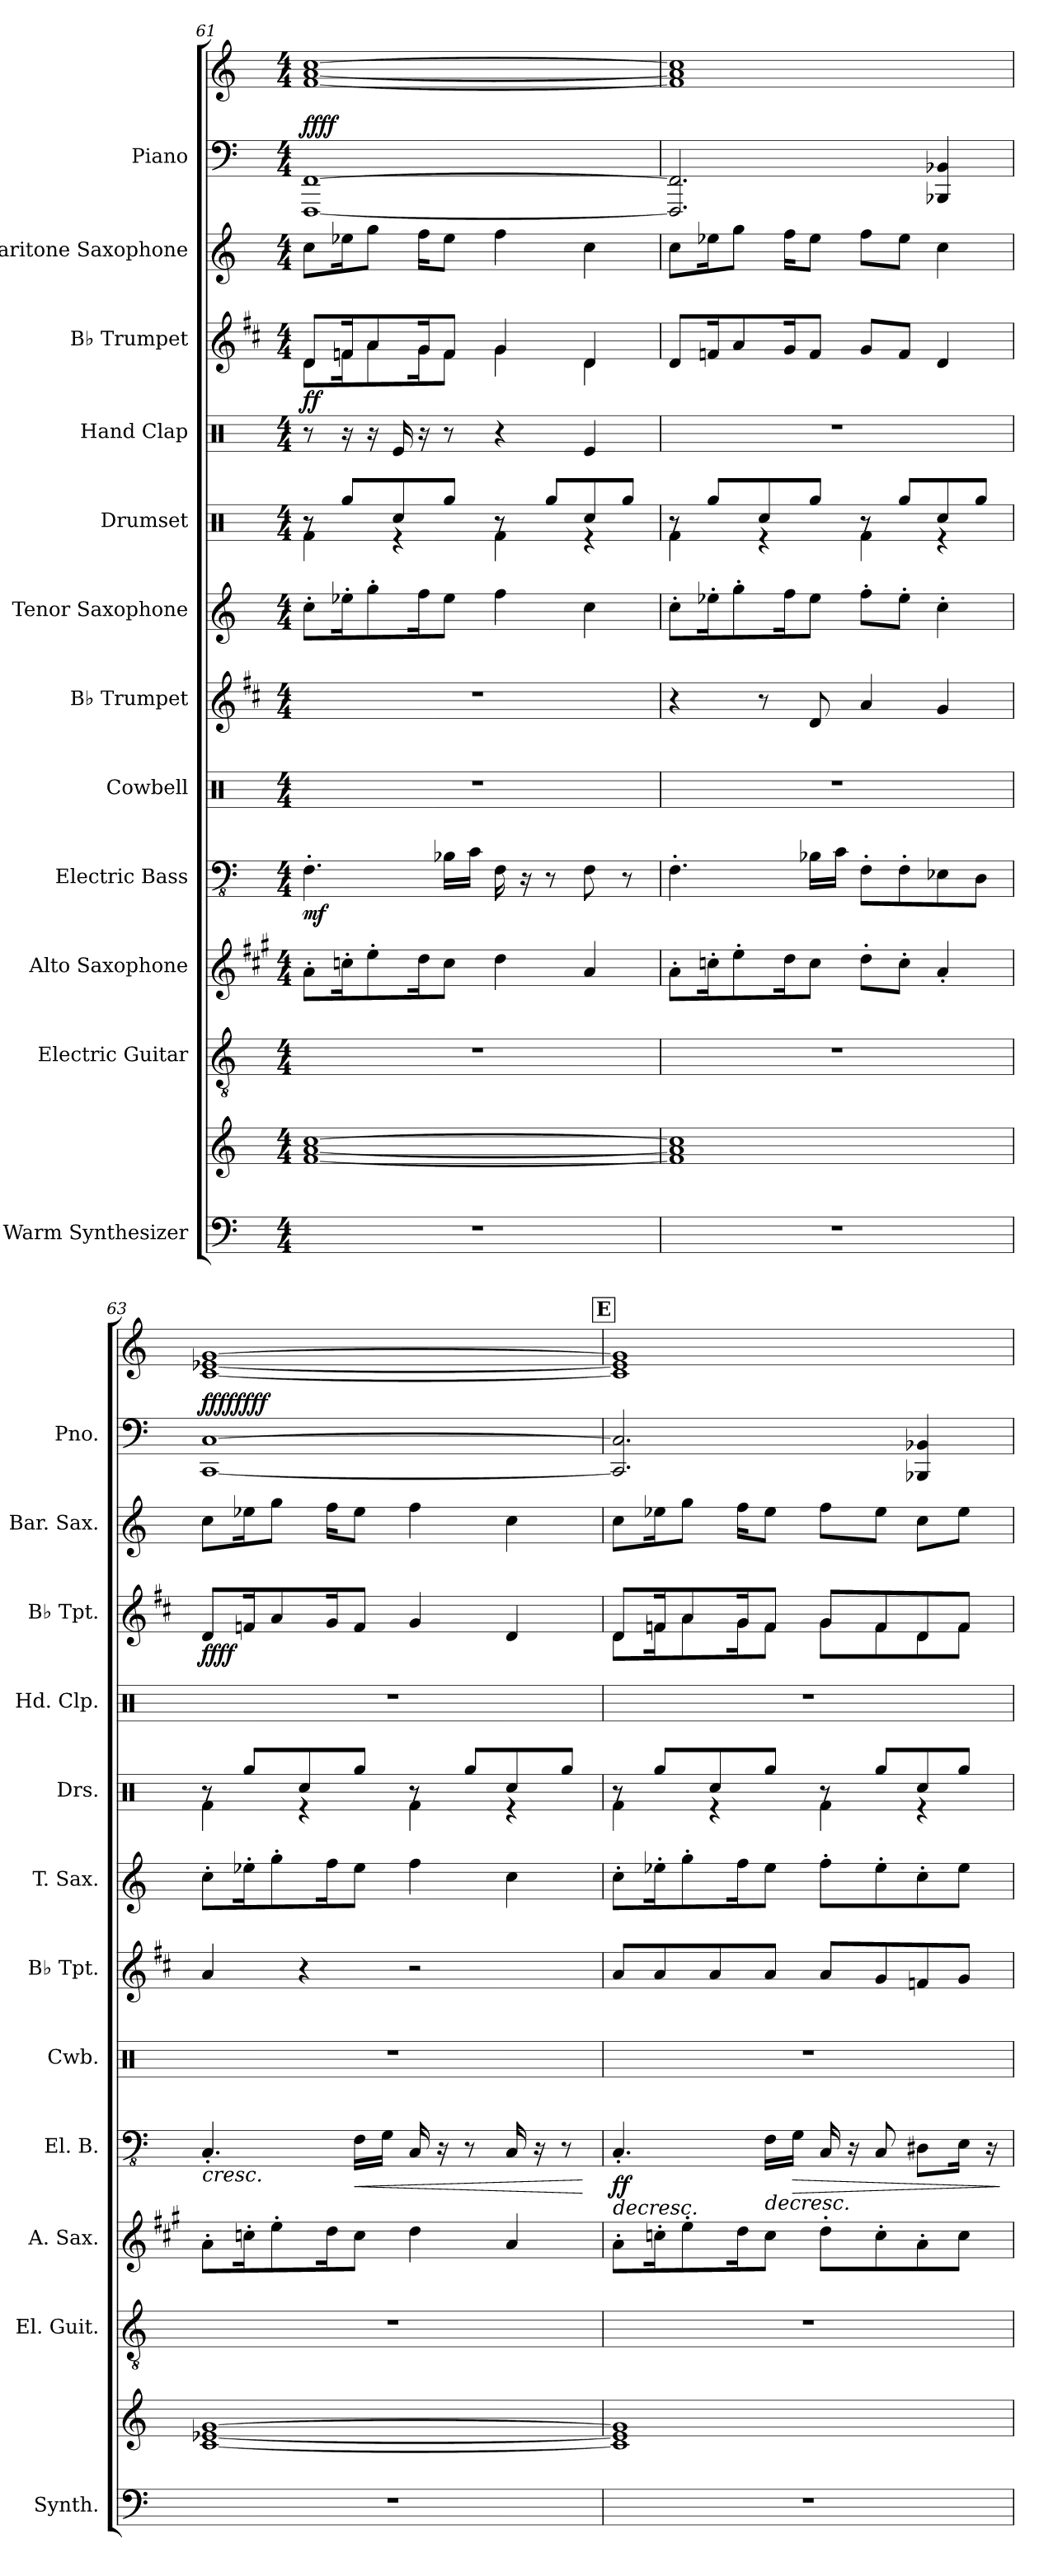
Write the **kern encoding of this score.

**kern	**kern	**kern	**kern	**kern	**dynam	**kern	**kern	**kern	**kern	**kern	**kern	**dynam	**kern	**kern	**kern	**dynam
*part12	*part12	*part11	*part10	*part9	*part9	*part8	*part7	*part6	*part5	*part4	*part3	*part3	*part2	*part1	*part1	*part1
*staff14	*staff13	*staff12	*staff11	*staff10	*staff10	*staff9	*staff8	*staff7	*staff6	*staff5	*staff4	*staff4	*staff3	*staff2	*staff1	*staff1/2
*I"Warm Synthesizer	*	*I"Electric Guitar	*I"Alto Saxophone	*I"Electric Bass	*	*I"Cowbell	*I"B♭ Trumpet	*I"Tenor Saxophone	*I"Drumset	*I"Hand Clap	*I"B♭ Trumpet	*	*I"Baritone Saxophone	*I"Piano	*	*
*I'Synth.	*	*I'El. Guit.	*I'A. Sax.	*I'El. B.	*	*I'Cwb.	*I'B♭ Tpt.	*I'T. Sax.	*I'Drs.	*I'Hd. Clp.	*I'B♭ Tpt.	*	*I'Bar. Sax.	*I'Pno.	*	*
*clefF4	*clefG2	*clefGv2	*clefG2	*clefFv4	*	*clefX	*clefG2	*clefG2	*clefX	*clefX	*clefG2	*	*clefG2	*clefF4	*clefG2	*
*	*	*	*ITrd5c9	*	*	*	*ITrd1c2	*ITrd8c14	*	*	*ITrd1c2	*	*ITrd12c21	*	*	*
*k[]	*k[]	*k[]	*k[]	*k[]	*	*k[]	*k[]	*k[]	*k[]	*k[]	*k[]	*	*k[]	*k[]	*k[]	*
*M4/4	*M4/4	*M4/4	*M4/4	*M4/4	*	*M4/4	*M4/4	*M4/4	*M4/4	*M4/4	*M4/4	*	*M4/4	*M4/4	*M4/4	*
=61	=61	=61	=61	=61	=61	=61	=61	=61	=61	=61	=61	=61	=61	=61	=61	=61
*	*	*	*	*	*	*	*	*	*^	*	*^	*	*	*	*	*
*	*	*	*	*	*	*	*	*	*	*^	*	*	*	*	*	*	*	*
!	!	!	!	!	!LO:DY:b	!	!	!	!	!	!	!	!	!	!LO:DY:b	!	!	!	!LO:DY:a=2
!	!	!	!	!	!	!	!	!	!	!	!	!	!	!	!	!	!	!	!LO:DY:n=1:a=2
1r	[1f [1a [1cc	1r	8c'\L	4.FF'\	mf	1r	1r	8c'\L	8r	4Rf\	8r	8r	8c/L	8c\L	ff	8c\L	[1FFF [1FF	[1f [1a [1cc	ff ff
.	.	.	16e-X'\K	.	.	.	.	16e-X'\K	8Rgg/L	.	4.ryy	16r	16e-X/K	16e-\K	.	16e-X\K	.	.	.
.	.	.	8g'\	.	.	.	.	8g'\	.	.	.	16r	8g/	8g\	.	8g\J	.	.	.
.	.	.	.	.	.	.	.	.	8Rcc/	4r	.	16Re/	.	.	.	.	.	.	.
.	.	.	16f\K	.	.	.	.	16f\K	.	.	.	16r	16f/K	16f\K	.	16f\KL	.	.	.
.	.	.	8e-\J	16BB-X\LL	.	.	.	8e-\J	8Rgg/J	.	.	8r	8e-/J	8e-\J	.	8e-\J	.	.	.
.	.	.	.	16C\JJ	.	.	.	.	.	.	.	.	.	.	.	.	.	.	.
.	.	.	4f\	16FF\	.	.	.	4f\	8r	4Rf\	8r	4r	4f/	4f\	.	4f\	.	.	.
.	.	.	.	16r	.	.	.	.	.	.	.	.	.	.	.	.	.	.	.
.	.	.	.	8r	.	.	.	.	8Rgg/L	.	4.ryy	.	.	.	.	.	.	.	.
.	.	.	4c/	8FF\	.	.	.	4c\	8Rcc/	4r	.	4Re/	4c/	4c\	.	4c\	.	.	.
.	.	.	.	8r	.	.	.	.	8Rgg/J	.	.	.	.	.	.	.	.	.	.
*	*	*	*	*	*	*	*	*	*	*	*	*	*v	*v	*	*	*	*	*
=62	=62	=62	=62	=62	=62	=62	=62	=62	=62	=62	=62	=62	=62	=62	=62	=62	=62	=62
1r	1f] 1a] 1cc]	1r	8c'\L	4.FF'\	.	1r	4r	8c'\L	8r	4Rf\	8r	1r	8c/L	.	8c\L	2.FFF/] 2.FF/]	1f] 1a] 1cc]	.
.	.	.	16e-X'\K	.	.	.	.	16e-X'\K	8Rgg/L	.	4.ryy	.	16e-X/K	.	16e-X\K	.	.	.
.	.	.	8g'\	.	.	.	.	8g'\	.	.	.	.	8g/	.	8g\J	.	.	.
.	.	.	.	.	.	.	8r	.	8Rcc/	4r	.	.	.	.	.	.	.	.
.	.	.	16f\K	.	.	.	.	16f\K	.	.	.	.	16f/K	.	16f\KL	.	.	.
.	.	.	8e-\J	16BB-X\LL	.	.	8c/	8e-\J	8Rgg/J	.	.	.	8e-/J	.	8e-\J	.	.	.
.	.	.	.	16C\JJ	.	.	.	.	.	.	.	.	.	.	.	.	.	.
.	.	.	8f'\L	8FF'\L	.	.	4g/	8f'\L	8r	4Rf\	8r	.	8f/L	.	8f\L	.	.	.
.	.	.	8e-'\J	8FF'\	.	.	.	8e-'\J	8Rgg/L	.	4.ryy	.	8e-/J	.	8e-\J	.	.	.
.	.	.	4c'/	8EE-X\	.	.	4f/	4c'\	8Rcc/	4r	.	.	4c/	.	4c\	4BBB-X/ 4BB-X/	.	.
.	.	.	.	8DD\J	.	.	.	.	8Rgg/J	.	.	.	.	.	.	.	.	.
!!LO:PB:g=z
=63	=63	=63	=63	=63	=63	=63	=63	=63	=63	=63	=63	=63	=63	=63	=63	=63	=63	=63
!	!	!	!	!	!LO:HP:b	!	!	!	!	!	!	!	!	!	!	!	!	!
!	!	!	!	!	!LO:DY:n=1:b	!	!	!	!	!	!	!	!	!	!	!	!	!
!	!	!	!	!	!LO:DY:n=2:b	!	!	!	!	!	!	!	!	!LO:DY:b	!	!	!	!
!	!	!	!	!	!	!	!	!	!	!	!	!	!	!LO:DY:n=1:b	!	!	!	!LO:DY:a=2
!	!	!	!	!	!	!	!	!	!	!	!	!	!	!	!	!	!	!LO:DY:n=1:a=2
!	!	!	!	!	!	!	!	!	!	!	!	!	!	!	!	!	!	!LO:DY:n=2:a=2
!	!	!	!	!	!	!	!	!	!	!	!	!	!	!	!	!	!	!LO:DY:n=3:a=2
1r	[1c [1e-X [1g	1r	8c'\L	4.CC'/	< mf mf	1r	4g/	8c'\L	8r	4Rf\	8r	1r	8c/L	ff ff	8c\L	[1CC [1C	[1c [1e-X [1g	ff ff ff ff
.	.	.	16e-X'\K	.	.	.	.	16e-X'\K	8Rgg/L	.	4.ryy	.	16e-X/K	.	16e-X\K	.	.	.
.	.	.	8g'\	.	.	.	.	8g'\	.	.	.	.	8g/	.	8g\J	.	.	.
.	.	.	.	.	.	.	4r	.	8Rcc/	4r	.	.	.	.	.	.	.	.
.	.	.	16f\K	.	.	.	.	16f\K	.	.	.	.	16f/K	.	16f\KL	.	.	.
!	!	!	!	!	!LO:HP:b	!	!	!	!	!	!	!	!	!	!	!	!	!
.	.	.	8e-\J	16FF\LL	<	.	.	8e-\J	8Rgg/J	.	.	.	8e-/J	.	8e-\J	.	.	.
.	.	.	.	16GG\JJ	.	.	.	.	.	.	.	.	.	.	.	.	.	.
.	.	.	4f\	16CC/	.	.	2r	4f\	8r	4Rf\	8r	.	4f/	.	4f\	.	.	.
.	.	.	.	16r	.	.	.	.	.	.	.	.	.	.	.	.	.	.
.	.	.	.	8r	.	.	.	.	8Rgg/L	.	4.ryy	.	.	.	.	.	.	.
.	.	.	4c/	16CC/	.	.	.	4c\	8Rcc/	4r	.	.	4c/	.	4c\	.	.	.
.	.	.	.	16r	.	.	.	.	.	.	.	.	.	.	.	.	.	.
.	.	.	.	8r	.	.	.	.	8Rgg/J	.	.	.	.	.	.	.	.	.
*	*	*	*	*	*	*	*	*	*v	*v	*v	*	*	*	*	*	*	*
.	.	.	.	.	[ [	.	.	.	.	.	.	.	.	.	.	.
!!LO:REH:place=s1:a:B:fs=14:t=E
=64	=64	=64	=64	=64	=64	=64	=64	=64	=64	=64	=64	=64	=64	=64	=64	=64
!	!	!	!	!	!LO:HP:b	!	!	!	!	!	!	!	!	!	!	!
*	*	*	*	*	*	*	*	*	*^	*	*^	*	*	*	*	*
*	*	*	*	*	*	*	*	*	*	*^	*	*	*	*	*	*	*	*
!	!	!	!	!	!LO:DY:n=1:b	!	!	!	!	!	!	!	!	!	!	!	!	!	!
!	!	!	!	!	!LO:DY:n=2:b	!	!	!	!	!	!	!	!	!	!	!	!	!	!
1r	1c] 1e-] 1g]	1r	8c'\L	4.CC'/	> f f	1r	8g/L	8c'\L	8r	4Rf\	8r	1r	8c/L	8c\L	.	8c\L	2.CC/] 2.C/]	1c] 1e-] 1g]	.
.	.	.	16e-X'\K	.	.	.	8g/	16e-X'\K	8Rgg/L	.	4.ryy	.	16e-X/K	16e-\K	.	16e-X\K	.	.	.
.	.	.	8g'\	.	.	.	.	8g'\	.	.	.	.	8g/	8g\	.	8g\J	.	.	.
.	.	.	.	.	.	.	8g/	.	8Rcc/	4r	.	.	.	.	.	.	.	.	.
.	.	.	16f\K	.	.	.	.	16f\K	.	.	.	.	16f/K	16f\K	.	16f\KL	.	.	.
!	!	!	!	!	!LO:HP:b	!	!	!	!	!	!	!	!	!	!	!	!	!	!
.	.	.	8e-\J	16FF\LL	>	.	8g/J	8e-\J	8Rgg/J	.	.	.	8e-/J	8e-\J	.	8e-\J	.	.	.
!	!	!	!	!	!LO:HP:b	!	!	!	!	!	!	!	!	!	!	!	!	!	!
.	.	.	.	16GG\JJ	>	.	.	.	.	.	.	.	.	.	.	.	.	.	.
.	.	.	8f'\L	16CC/	.	.	8g/L	8f'\L	8r	4Rf\	8r	.	8f/L	8f\L	.	8f\L	.	.	.
.	.	.	.	16r	.	.	.	.	.	.	.	.	.	.	.	.	.	.	.
.	.	.	8e-'\	8CC/	.	.	8f/	8e-'\	8Rgg/L	.	4.ryy	.	8e-/	8e-\	.	8e-\J	.	.	.
.	.	.	8c'\	8DD#X\L	.	.	8e-X/	8c'\	8Rcc/	4r	.	.	8c/	8c\	.	8c\L	4BBB-X/ 4BB-X/	.	.
.	.	.	8e-\J	16EE\Jk	.	.	8f/J	8e-\J	8Rgg/J	.	.	.	8e-/J	8e-\J	.	8e-\J	.	.	.
.	.	.	.	16r	.	.	.	.	.	.	.	.	.	.	.	.	.	.	.
*	*	*	*	*	*	*	*	*	*v	*v	*v	*	*v	*v	*	*	*	*	*
.	.	.	.	.	] ] ]	.	.	.	.	.	.	.	.	.	.	.
=	=	=	=	=	=	=	=	=	=	=	=	=	=	=	=	=
*-	*-	*-	*-	*-	*-	*-	*-	*-	*-	*-	*-	*-	*-	*-	*-	*-
